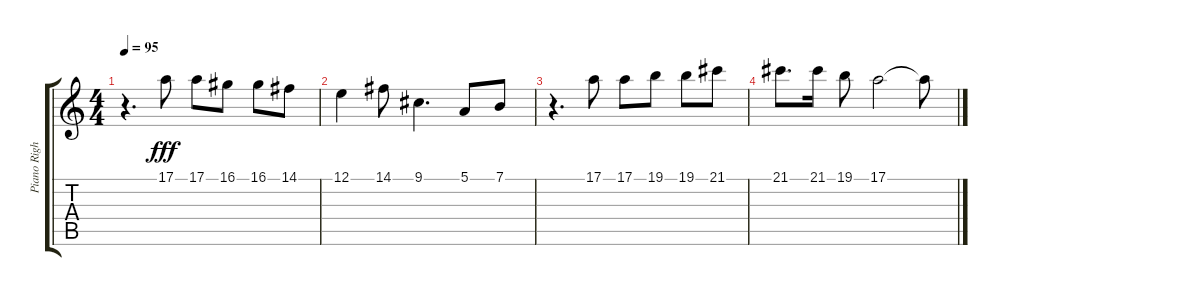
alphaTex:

\track ("Piano Right Hand" "Piano Righ") {instrument brightacousticpiano}
\staff {score tabs}
\tuning (E4 B3 G3 D3 A2 E2) {hide}
\ts (4 4)
\tempo 95
\clef g2
\ks c
r.4{d dy fff} 17.1.8 17.1.8 16.1.8 16.1.8 14.1.8 |
12.1.4 14.1.8 9.1.4{d} 5.1.8 7.1.8 |
r.4{d} 17.1.8 17.1.8 19.1.8 19.1.8 21.1.8 |
21.1.8{d} 21.1.16 19.1.8 17.1.2 17.1{t}.8
